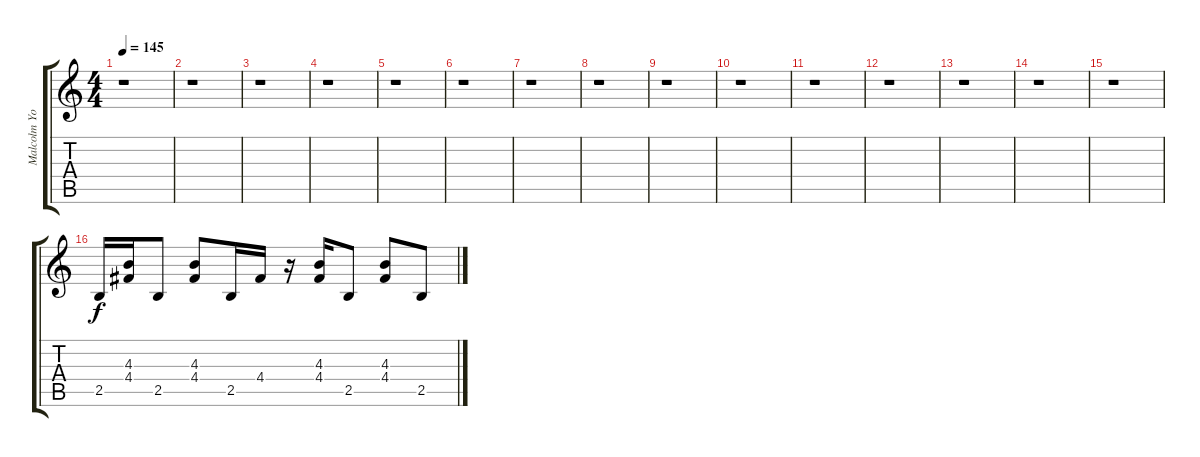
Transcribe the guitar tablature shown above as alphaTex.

\track ("Malcolm Young" "Malcolm Yo") {instrument distortionguitar}
\staff {score tabs}
\tuning (E4 B3 G3 D3 A2 E2) {hide}
\ts (4 4)
\tempo 145
\clef g2
\ks c
r.1{dy f} |
r.1 |
r.1 |
r.1 |
r.1 |
r.1 |
r.1 |
r.1 |
r.1 |
r.1 |
r.1 |
r.1 |
r.1 |
r.1 |
r.1 |
2.5.16 (4.3 4.4).16 2.5.8 (4.3 4.4).8 2.5.16 4.4.16 r.16 (4.3 4.4).16 2.5.8 (4.3 4.4).8 2.5.8
